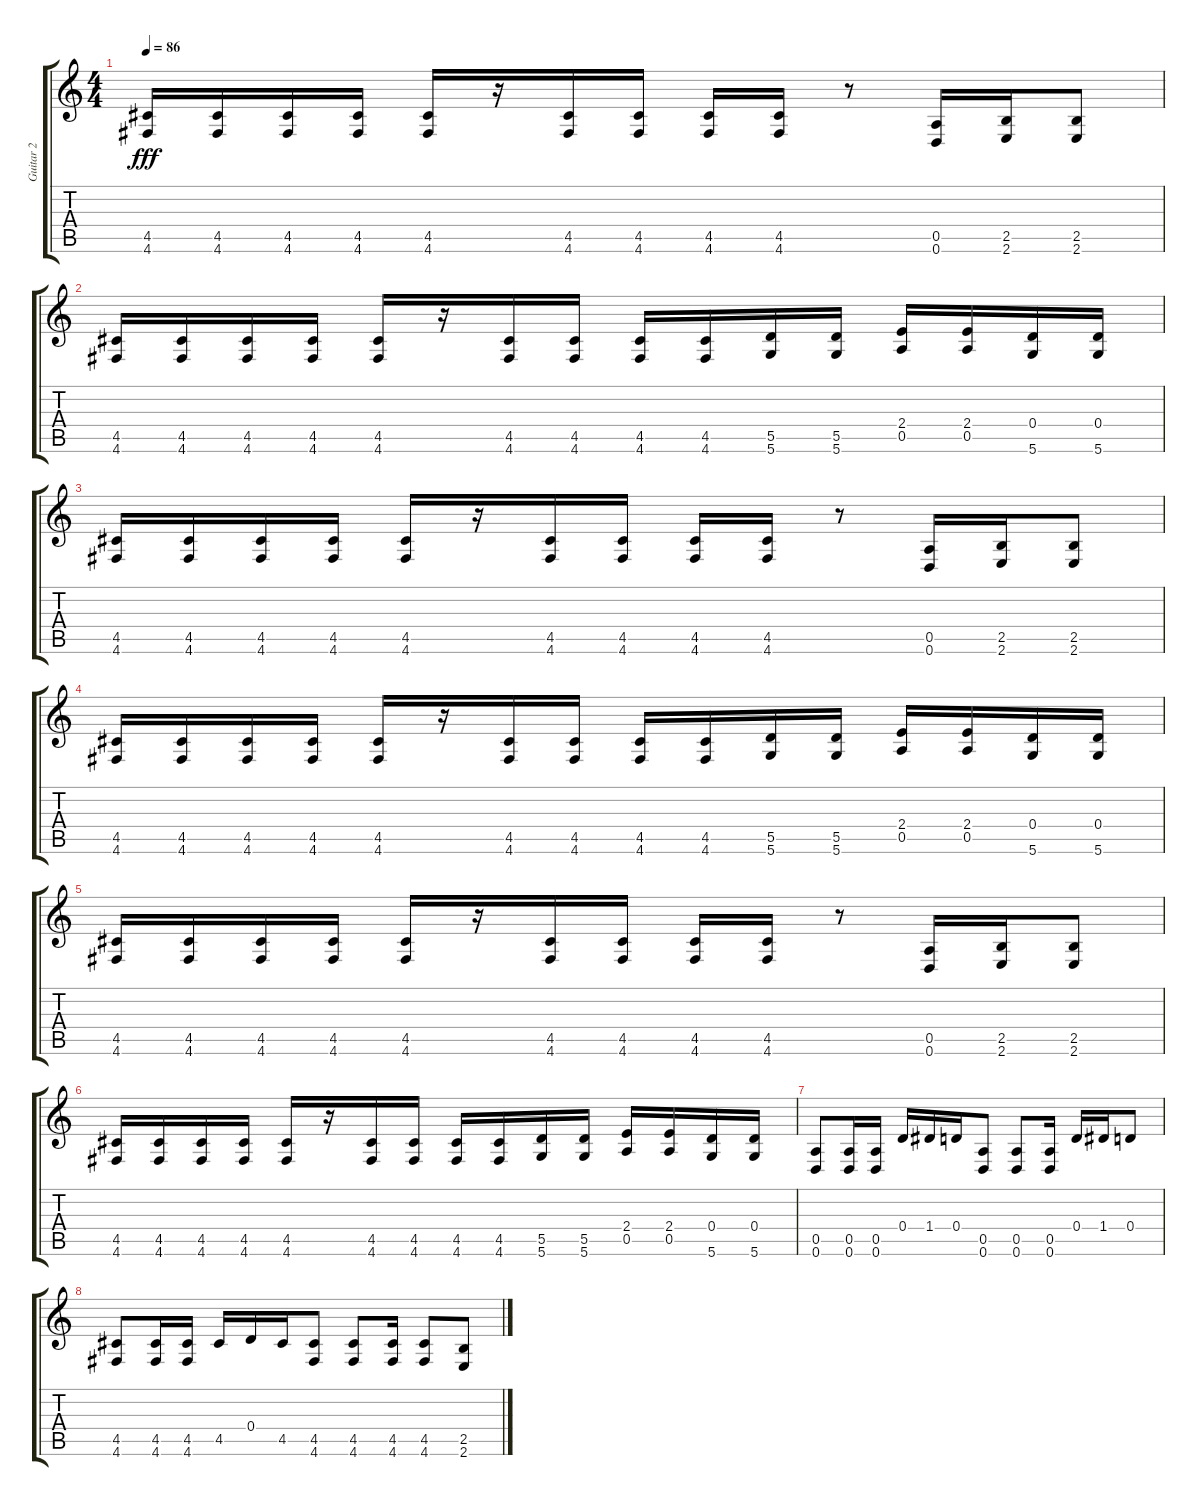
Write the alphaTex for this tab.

\track ("Guitar 2" "Guitar 2") {instrument distortionguitar}
\staff {score tabs}
\tuning (E4 B3 G3 D3 A2 D2) {hide}
\ts (4 4)
\tempo 86
\clef g2
\ks c
(4.5 4.6).16{dy fff} (4.5 4.6).16 (4.5 4.6).16 (4.5 4.6).16 (4.5 4.6).16 r.16 (4.5 4.6).16 (4.5 4.6).16 (4.5 4.6).16 (4.5 4.6).16 r.8 (0.5 0.6).16 (2.5 2.6).16 (2.5 2.6).8 |
(4.5 4.6).16 (4.5 4.6).16 (4.5 4.6).16 (4.5 4.6).16 (4.5 4.6).16 r.16 (4.5 4.6).16 (4.5 4.6).16 (4.5 4.6).16 (4.5 4.6).16 (5.5 5.6).16 (5.5 5.6).16 (2.4 0.5).16 (2.4 0.5).16 (0.4 5.6).16 (0.4 5.6).16 |
(4.5 4.6).16 (4.5 4.6).16 (4.5 4.6).16 (4.5 4.6).16 (4.5 4.6).16 r.16 (4.5 4.6).16 (4.5 4.6).16 (4.5 4.6).16 (4.5 4.6).16 r.8 (0.5 0.6).16 (2.5 2.6).16 (2.5 2.6).8 |
(4.5 4.6).16 (4.5 4.6).16 (4.5 4.6).16 (4.5 4.6).16 (4.5 4.6).16 r.16 (4.5 4.6).16 (4.5 4.6).16 (4.5 4.6).16 (4.5 4.6).16 (5.5 5.6).16 (5.5 5.6).16 (2.4 0.5).16 (2.4 0.5).16 (0.4 5.6).16 (0.4 5.6).16 |
(4.5 4.6).16 (4.5 4.6).16 (4.5 4.6).16 (4.5 4.6).16 (4.5 4.6).16 r.16 (4.5 4.6).16 (4.5 4.6).16 (4.5 4.6).16 (4.5 4.6).16 r.8 (0.5 0.6).16 (2.5 2.6).16 (2.5 2.6).8 |
(4.5 4.6).16 (4.5 4.6).16 (4.5 4.6).16 (4.5 4.6).16 (4.5 4.6).16 r.16 (4.5 4.6).16 (4.5 4.6).16 (4.5 4.6).16 (4.5 4.6).16 (5.5 5.6).16 (5.5 5.6).16 (2.4 0.5).16 (2.4 0.5).16 (0.4 5.6).16 (0.4 5.6).16 |
(0.5 0.6).8 (0.5 0.6).16 (0.5 0.6).16 0.4.16 1.4.16 0.4.16 (0.5 0.6).8 (0.5 0.6).8 (0.5 0.6).16 0.4.16 1.4.16 0.4.8 |
(4.5 4.6).8 (4.5 4.6).16 (4.5 4.6).16 4.5.16 0.4.16 4.5.16 (4.5 4.6).8 (4.5 4.6).8 (4.5 4.6).16 (4.5 4.6).8 (2.5 2.6).8
